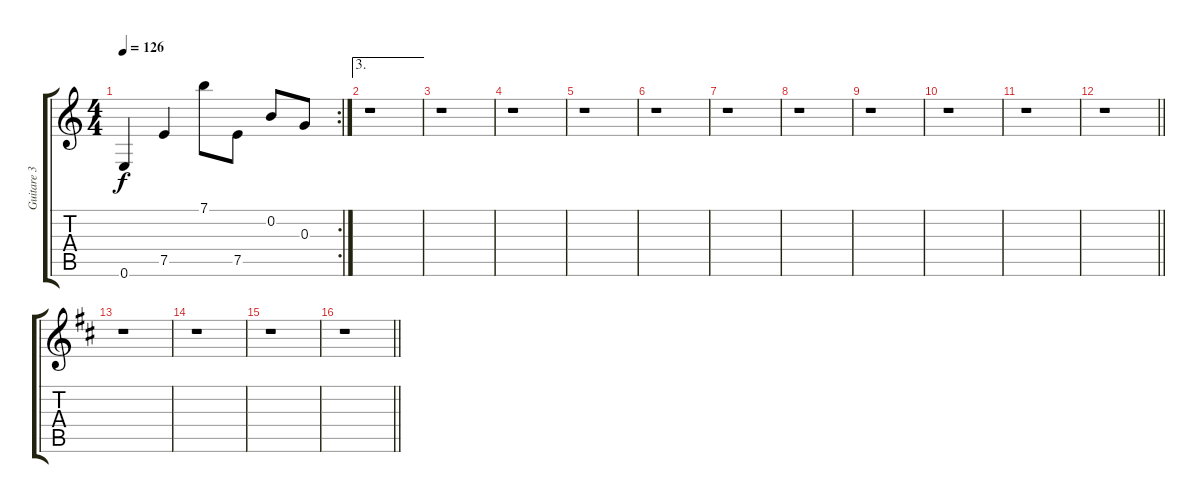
\track ("Guitare 3" "Guitare 3") {instrument guitarharmonics}
\staff {score tabs}
\tuning (E4 B3 G3 D3 A2 E2) {hide}
\rc 2
\ts (4 4)
\tempo 126
\clef g2
\ks c
0.6.4{dy f} 7.5.4 7.1.8 7.5.8 0.2.8 0.3.8 |
\ae 3
r.1 |
r.1 |
r.1 |
r.1 |
r.1 |
r.1 |
r.1 |
r.1 |
r.1 |
r.1 |
\barLineRight lightlight
r.1 |
\ks d
r.1 |
r.1 |
r.1 |
\barLineRight lightlight
r.1
